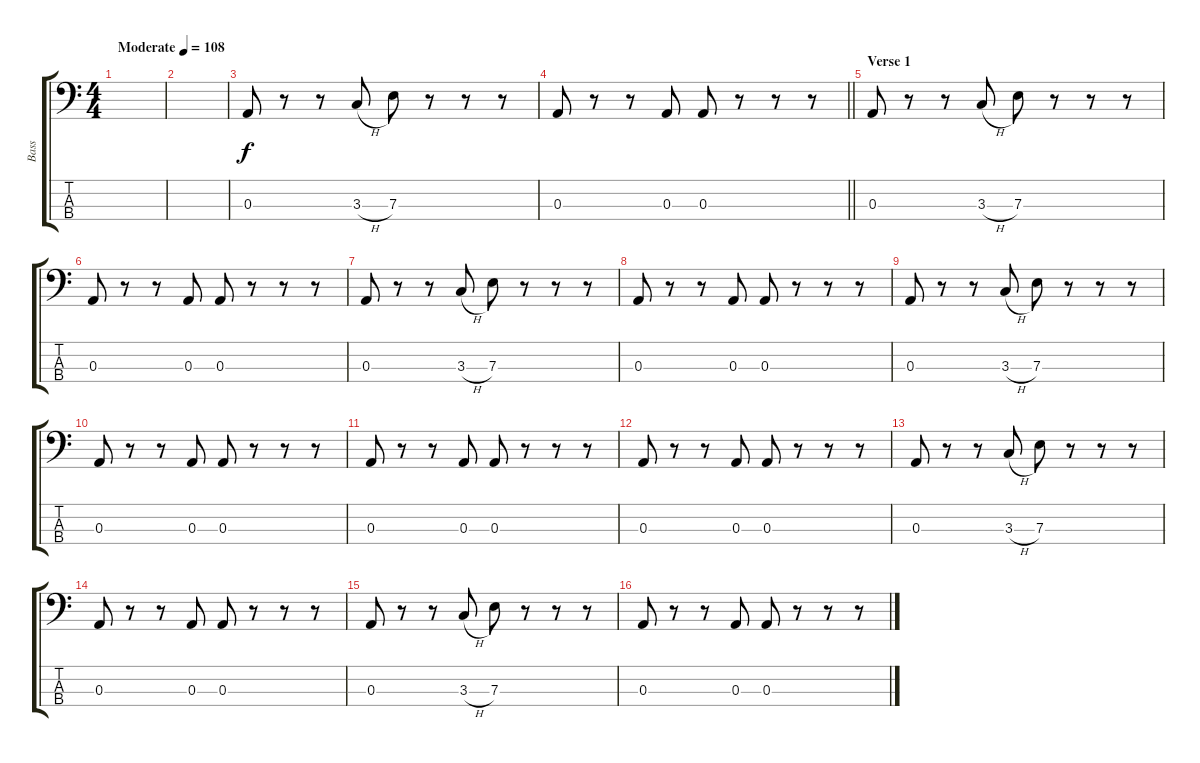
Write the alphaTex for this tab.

\track ("Bass" "Bass") {instrument electricbassfinger}
\staff {score tabs}
\tuning (G2 D2 A1 E1) {hide}
\ts (4 4)
\tempo (108 "Moderate")
\clef f4
\ks c
|
|
0.3.8 r.8 r.8 3.3{h}.8 7.3.8 r.8 r.8 r.8 |
\barLineRight lightlight
0.3.8 r.8 r.8 0.3.8 0.3.8 r.8 r.8 r.8 |
\section ("" "Verse 1")
0.3.8 r.8 r.8 3.3{h}.8 7.3.8 r.8 r.8 r.8 |
0.3.8 r.8 r.8 0.3.8 0.3.8 r.8 r.8 r.8 |
0.3.8 r.8 r.8 3.3{h}.8 7.3.8 r.8 r.8 r.8 |
0.3.8 r.8 r.8 0.3.8 0.3.8 r.8 r.8 r.8 |
0.3.8 r.8 r.8 3.3{h}.8 7.3.8 r.8 r.8 r.8 |
0.3.8 r.8 r.8 0.3.8 0.3.8 r.8 r.8 r.8 |
0.3.8 r.8 r.8 0.3.8 0.3.8 r.8 r.8 r.8 |
0.3.8 r.8 r.8 0.3.8 0.3.8 r.8 r.8 r.8 |
0.3.8 r.8 r.8 3.3{h}.8 7.3.8 r.8 r.8 r.8 |
0.3.8 r.8 r.8 0.3.8 0.3.8 r.8 r.8 r.8 |
0.3.8 r.8 r.8 3.3{h}.8 7.3.8 r.8 r.8 r.8 |
0.3.8 r.8 r.8 0.3.8 0.3.8 r.8 r.8 r.8
